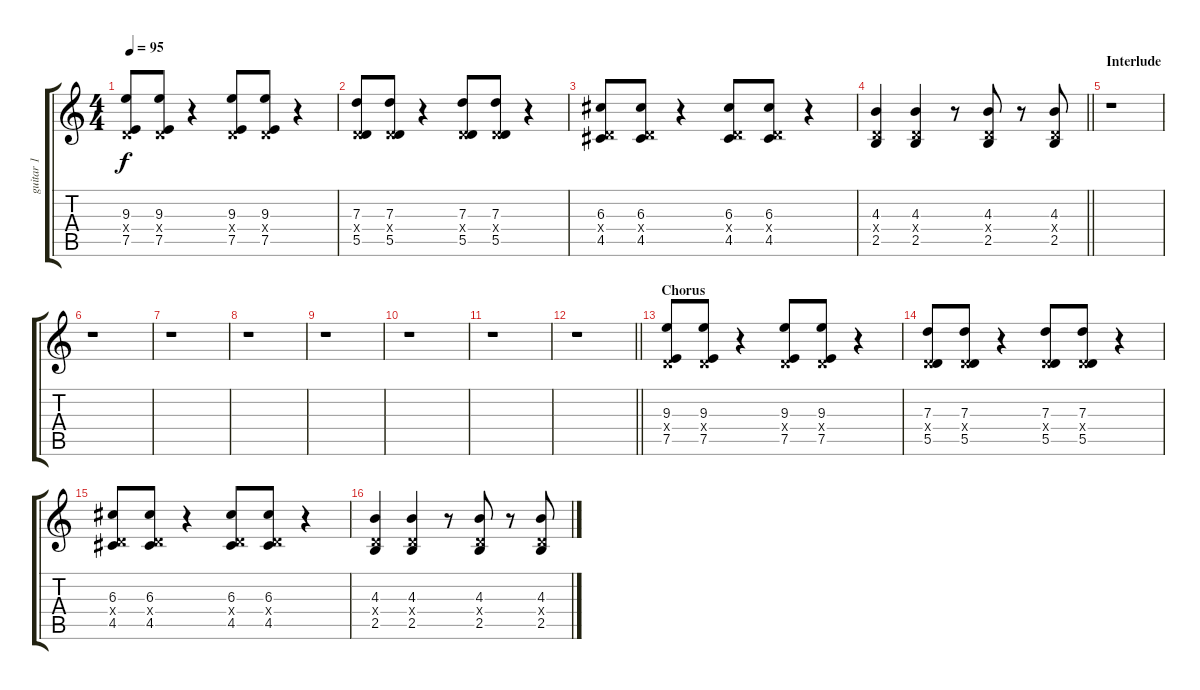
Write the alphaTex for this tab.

\track ("guitar 1" "guitar 1") {instrument electricguitarclean}
\staff {score tabs}
\tuning (E4 B3 G3 D3 A2 E2) {hide}
\ts (4 4)
\tempo 95
\clef g2
\ks c
(9.3 0.4{x} 7.5).8{dy f} (9.3 0.4{x} 7.5).8 r.4 (9.3 0.4{x} 7.5).8 (9.3 0.4{x} 7.5).8 r.4 |
(7.3 0.4{x} 5.5).8 (7.3 0.4{x} 5.5).8 r.4 (7.3 0.4{x} 5.5).8 (7.3 0.4{x} 5.5).8 r.4 |
(6.3 0.4{x} 4.5).8 (6.3 0.4{x} 4.5).8 r.4 (6.3 0.4{x} 4.5).8 (6.3 0.4{x} 4.5).8 r.4 |
\barLineRight lightlight
(4.3 0.4{x} 2.5).4 (4.3 0.4{x} 2.5).4 r.8 (4.3 0.4{x} 2.5).8 r.8 (4.3 0.4{x} 2.5).8 |
\section ("" "Interlude")
r.1 |
r.1 |
r.1 |
r.1 |
r.1 |
r.1 |
r.1 |
\barLineRight lightlight
r.1 |
\section ("" "Chorus")
(9.3 0.4{x} 7.5).8 (9.3 0.4{x} 7.5).8 r.4 (9.3 0.4{x} 7.5).8 (9.3 0.4{x} 7.5).8 r.4 |
(7.3 0.4{x} 5.5).8 (7.3 0.4{x} 5.5).8 r.4 (7.3 0.4{x} 5.5).8 (7.3 0.4{x} 5.5).8 r.4 |
(6.3 0.4{x} 4.5).8 (6.3 0.4{x} 4.5).8 r.4 (6.3 0.4{x} 4.5).8 (6.3 0.4{x} 4.5).8 r.4 |
(4.3 0.4{x} 2.5).4 (4.3 0.4{x} 2.5).4 r.8 (4.3 0.4{x} 2.5).8 r.8 (4.3 0.4{x} 2.5).8
